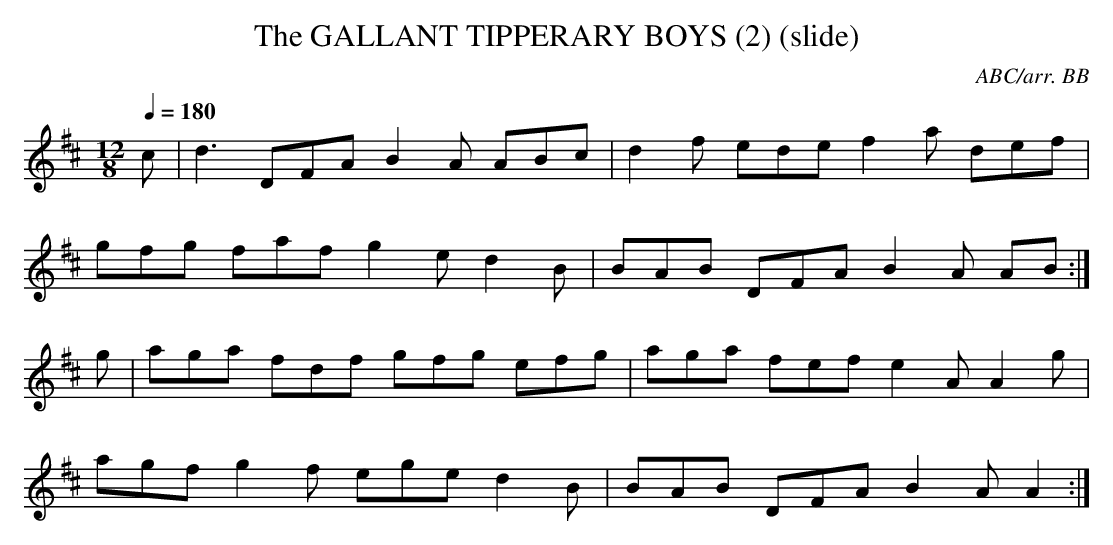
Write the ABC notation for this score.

X:1
T:GALLANT TIPPERARY BOYS (2) (slide), The
C:ABC/arr. BB
Q:1/4=180
L:1/8
M:12/8
K:D
c|d3 DFA B2A ABc|d2f ede f2a def|
gfg faf g2e d2B|BAB DFA B2A AB :|
g|aga fdf gfg efg|aga fef e2A A2g|
agf g2f ege d2B|BAB DFA B2A A2 :|
